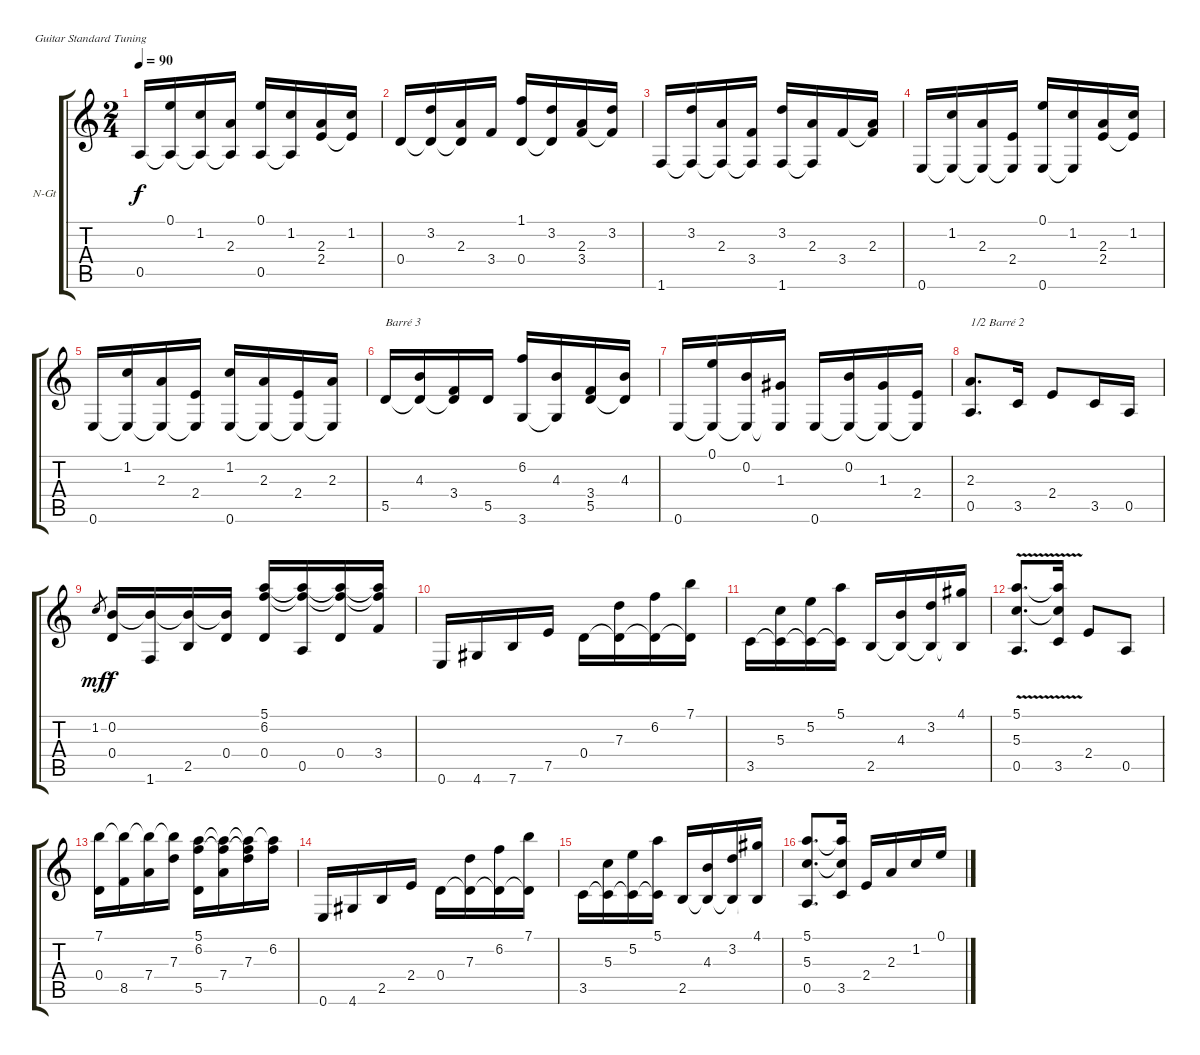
\bracketExtendMode groupsimilarinstruments
\firstSystemTrackNameOrientation horizontal
\otherSystemsTrackNameOrientation horizontal
\track ("" "N-Gt") {instrument acousticguitarnylon}
\staff {score tabs}
\tuning (E4 B3 G3 D3 A2 E2)
\ts (2 4)
\tempo 90
\clef g2
\ks c
0.5.16{dy f instrument acousticguitarnylon} (0.1 0.5{t}).16 (1.2 0.5{t}).16 (2.3 0.5{t}).16 (0.1 0.5).16 (1.2 0.5{t}).16 (2.3 2.4).16 (1.2 2.4{t}).16 |
0.4.16 (3.2 0.4{t}).16 (2.3 0.4{t}).16 3.4.16 (1.1 0.4).16 (3.2 0.4{t}).16 (2.3 3.4).16 (3.2 3.4{t}).16 |
1.6.16 (3.2 1.6{t}).16 (2.3 1.6{t}).16 (3.4 1.6{t}).16 (3.2 1.6).16 (2.3 1.6{t}).16 3.4.16 (2.3 3.4{t}).16 |
0.6.16 (1.2 0.6{t}).16 (2.3 0.6{t}).16 (2.4 0.6{t}).16 (0.1 0.6).16 (1.2 0.6{t}).16 (2.3 2.4).16 (1.2 2.4{t}).16 |
0.6.16 (1.2 0.6{t}).16 (2.3 0.6{t}).16 (2.4 0.6{t}).16 (1.2 0.6).16 (2.3 0.6{t}).16 (2.4 0.6{t}).16 (2.3 0.6{t}).16 |
5.5.16{txt "Barré 3"} (4.3 5.5{t}).16 (3.4 5.5{t}).16 5.5.16 (6.2 3.6).16 (4.3 3.6{t}).16 (3.4 5.5).16 (4.3 5.5{t}).16 |
0.6.16 (0.1 0.6{t}).16 (0.2 0.6{t}).16 (1.3 0.6{t}).16 0.6.16 (0.2 0.6{t}).16 (1.3 0.6{t}).16 (2.4 0.6{t}).16 |
(2.3 0.5).8{d txt "1/2 Barré 2"} 3.5.16 2.4.8 3.5.16 0.5.16 |
1.2.8{gr dy mf} (0.2 0.4).16{dy f} (0.2{t} 1.6).16 (0.2{t} 2.5).16 (0.2{t} 0.4).16 (5.1 6.2 0.4).16 (5.1{t} 6.2{t} 0.5).16 (5.1{t} 6.2{t} 0.4).16 (5.1{t} 6.2{t} 3.4).16 |
0.6.16 4.6.16 7.6.16 7.5.16 0.4.16 (7.3 0.4{t}).16 (6.2 0.4{t}).16 (7.1 0.4{t}).16 |
3.5.16 (5.3 3.5{t}).16 (5.2 3.5{t}).16 (5.1 3.5{t}).16 2.5.16 (4.3 2.5{t}).16 (3.2 2.5{t}).16 (4.1 2.5{t}).16 |
(5.1{v} 5.3{v} 0.5{v}).8{d} (5.1{v t} 5.3{v t} 3.5).16 2.4.8 0.5.8 |
(7.1 0.4).16 (7.1{t} 8.5).16 (7.1{t} 7.4).16 (7.1{t} 7.3).16 (5.1 6.2 5.5).16 (5.1{t} 6.2{t} 7.4).16 (5.1{t} 6.2{t} 7.3).16 (5.1{t} 6.2).16 |
0.6.16 4.6.16 2.5.16 2.4.16 0.4.16 (7.3 0.4{t}).16 (6.2 0.4{t}).16 (7.1 0.4{t}).16 |
3.5.16 (5.3 3.5{t}).16 (5.2 3.5{t}).16 (5.1 3.5{t}).16 2.5.16 (4.3 2.5{t}).16 (3.2 2.5{t}).16 (4.1 2.5{t}).16 |
(5.1 5.3 0.5).8{d} (5.1{t} 5.3{t} 3.5).16 2.4.16 2.3.16 1.2.16 0.1.16
